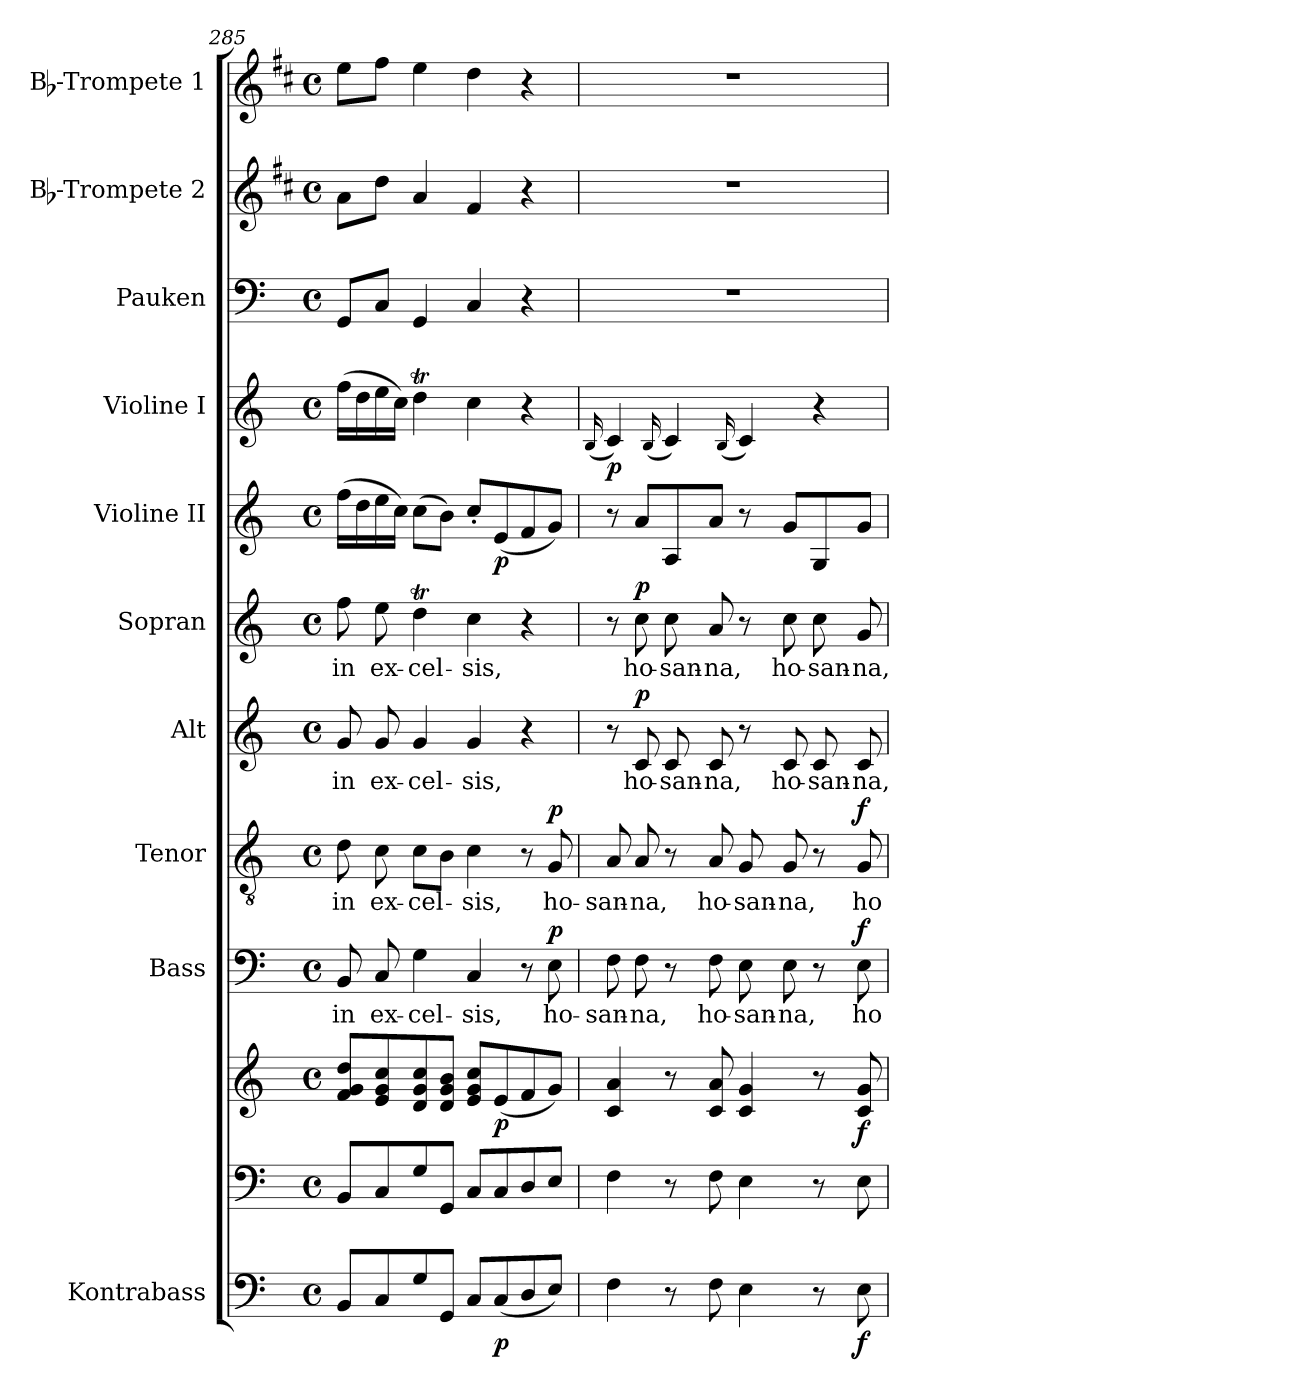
**kern	**dynam	**kern	**kern	**dynam	**kern	**text	**dynam	**kern	**text	**dynam	**kern	**text	**dynam	**kern	**text	**dynam	**kern	**dynam	**kern	**dynam	**kern	**kern	**kern
*part11	*part11	*part10	*part10	*part10	*part9	*part9	*part9	*part8	*part8	*part8	*part7	*part7	*part7	*part6	*part6	*part6	*part5	*part5	*part4	*part4	*part3	*part2	*part1
*staff12	*staff12	*staff11	*staff10	*staff10/11	*staff9	*staff9	*staff9	*staff8	*staff8	*staff8	*staff7	*staff7	*staff7	*staff6	*staff6	*staff6	*staff5	*staff5	*staff4	*staff4	*staff3	*staff2	*staff1
*I"Kontrabass	*	*	*	*	*I"Bass	*	*	*I"Tenor	*	*	*I"Alt	*	*	*I"Sopran	*	*	*I"Violine II	*	*I"Violine I	*	*I"Pauken	*I"Bb-Trompete 2	*I"Bb-Trompete 1
*I'Kb.	*	*	*	*	*I'B.	*	*	*I'T.	*	*	*I'A.	*	*	*I'S.	*	*	*I'Vl. II	*	*I'Vl. I	*	*I'Pk.	*I'Bb Trp. 2	*I'Bb Trp. 1
*clefF4	*	*clefF4	*clefG2	*	*clefF4	*	*	*clefGv2	*	*	*clefG2	*	*	*clefG2	*	*	*clefG2	*	*clefG2	*	*clefF4	*clefG2	*clefG2
*ITrd7c12	*	*	*	*	*	*	*	*	*	*	*	*	*	*	*	*	*	*	*	*	*	*ITrd1c2	*ITrd1c2
*k[]	*	*k[]	*k[]	*	*k[]	*	*	*k[]	*	*	*k[]	*	*	*k[]	*	*	*k[]	*	*k[]	*	*k[]	*k[]	*k[]
*C:	*	*C:	*C:	*	*C:	*	*	*C:	*	*	*C:	*	*	*C:	*	*	*C:	*	*C:	*	*C:	*C:	*C:
*M4/4	*	*M4/4	*M4/4	*	*M4/4	*	*	*M4/4	*	*	*M4/4	*	*	*M4/4	*	*	*M4/4	*	*M4/4	*	*M4/4	*M4/4	*M4/4
*met(c)	*	*met(c)	*met(c)	*	*met(c)	*	*	*met(c)	*	*	*met(c)	*	*	*met(c)	*	*	*met(c)	*	*met(c)	*	*met(c)	*met(c)	*met(c)
=285	=285	=285	=285	=285	=285	=285	=285	=285	=285	=285	=285	=285	=285	=285	=285	=285	=285	=285	=285	=285	=285	=285	=285
!	!	!	!	!	!	!LO:LY:b	!	!	!LO:LY:b	!	!	!LO:LY:b	!	!	!LO:LY:b	!	!	!	!	!	!	!	!
8BBB/L	.	8BB/L	8f/ 8g/ 8dd/L	.	8BB/	in	.	8d\	in	.	8g/	in	.	8ff\	in	.	(>16ff\LL	.	(>16ff\LL	.	8GG/L	8g\L	8dd\L
.	.	.	.	.	.	.	.	.	.	.	.	.	.	.	.	.	16dd\	.	16dd\	.	.	.	.
!	!	!	!	!	!	!LO:LY:b	!	!	!LO:LY:b	!	!	!LO:LY:b	!	!	!LO:LY:b	!	!	!	!	!	!	!	!
8CC/	.	8C/	8e/ 8g/ 8cc/	.	8C/	ex-	.	8c\	ex-	.	8g/	ex-	.	8ee\	ex-	.	16ee\	.	16ee\	.	8C/J	8cc\J	8ee\J
.	.	.	.	.	.	.	.	.	.	.	.	.	.	.	.	.	16cc\JJ)	.	16cc\JJ)	.	.	.	.
!	!	!	!	!	!	!LO:LY:b	!	!	!LO:LY:b	!	!	!LO:LY:b	!	!	!LO:LY:b	!	!	!	!	!	!	!	!
8GG/	.	8G/	8d/ 8g/ 8cc/	.	4G\	-cel-	.	8c\L	-cel-	.	4g/	-cel-	.	4ddT\	-cel-	.	(>8cc\L	.	4ddT\	.	4GG/	4g/	4dd\
8GGG/J	.	8GG/J	8d/ 8g/ 8b/J	.	.	.	.	8B\J	.	.	.	.	.	.	.	.	8b\J)	.	.	.	.	.	.
!	!	!	!	!	!	!LO:LY:b	!	!	!LO:LY:b	!	!	!LO:LY:b	!	!	!LO:LY:b	!	!	!	!	!	!	!	!
8CC/L	.	8C/L	8e/ 8g/ 8cc/L	.	4C/	-sis,	.	4c\	-sis,	.	4g/	-sis,	.	4cc\	-sis,	.	8cc'</L	.	4cc\	.	4C/	4e/	4cc\
!	!LO:DY:b	!	!	!LO:DY:b	!	!	!	!	!	!	!	!	!	!	!	!	!	!LO:DY:b	!	!	!	!	!
(<8CC/	p	8C/	(<8e/	p	.	.	.	.	.	.	.	.	.	.	.	.	(<8e/	p	.	.	.	.	.
8DD/	.	8D/	8f/	.	8r	.	.	8r	.	.	4r	.	.	4r	.	.	8f/	.	4r	.	4r	4r	4r
!	!	!	!	!	!	!LO:LY:b	!LO:DY:a	!	!LO:LY:b	!LO:DY:a	!	!	!	!	!	!	!	!	!	!	!	!	!
8EE/J)	.	8E/J	8g/J)	.	8E\	ho-	p	8G/	ho-	p	.	.	.	.	.	.	8g/J)	.	.	.	.	.	.
=286	=286	=286	=286	=286	=286	=286	=286	=286	=286	=286	=286	=286	=286	=286	=286	=286	=286	=286	=286	=286	=286	=286	=286
.	.	.	.	.	.	.	.	.	.	.	.	.	.	.	.	.	.	.	(<16qqB/	.	.	.	.
!	!	!	!	!	!	!LO:LY:b	!	!	!LO:LY:b	!	!	!	!	!	!	!	!	!	!	!LO:DY:b	!	!	!
4FF\	.	4F\	4c/ 4a/	.	8F\	-san-	.	8A/	-san-	.	8r	.	.	8r	.	.	8r	.	4c/)	p	1r	1r	1r
!	!	!	!	!	!	!LO:LY:b	!	!	!LO:LY:b	!	!	!LO:LY:b	!LO:DY:a	!	!LO:LY:b	!LO:DY:a	!	!	!	!	!	!	!
.	.	.	.	.	8F\	-na,	.	8A/	-na,	.	8c/	ho-	p	8cc\	ho-	p	8a/L	.	.	.	.	.	.
.	.	.	.	.	.	.	.	.	.	.	.	.	.	.	.	.	.	.	(<16qqB/	.	.	.	.
!	!	!	!	!	!	!	!	!	!	!	!	!LO:LY:b	!	!	!LO:LY:b	!	!	!	!	!	!	!	!
8r	.	8r	8r	.	8r	.	.	8r	.	.	8c/	-san-	.	8cc\	-san-	.	8A/	.	4c/)	.	.	.	.
!	!	!	!	!	!	!LO:LY:b	!	!	!LO:LY:b	!	!	!LO:LY:b	!	!	!LO:LY:b	!	!	!	!	!	!	!	!
8FF\	.	8F\	8c/ 8a/	.	8F\	ho-	.	8A/	ho-	.	8c/	-na,	.	8a/	-na,	.	8a/J	.	.	.	.	.	.
.	.	.	.	.	.	.	.	.	.	.	.	.	.	.	.	.	.	.	(<16qqB/	.	.	.	.
!	!	!	!	!	!	!LO:LY:b	!	!	!LO:LY:b	!	!	!	!	!	!	!	!	!	!	!	!	!	!
4EE\	.	4E\	4c/ 4g/	.	8E\	-san-	.	8G/	-san-	.	8r	.	.	8r	.	.	8r	.	4c/)	.	.	.	.
!	!	!	!	!	!	!LO:LY:b	!	!	!LO:LY:b	!	!	!LO:LY:b	!	!	!LO:LY:b	!	!	!	!	!	!	!	!
.	.	.	.	.	8E\	-na,	.	8G/	-na,	.	8c/	ho-	.	8cc\	ho-	.	8g/L	.	.	.	.	.	.
!	!	!	!	!	!	!	!	!	!	!	!	!LO:LY:b	!	!	!LO:LY:b	!	!	!	!	!	!	!	!
8r	.	8r	8r	.	8r	.	.	8r	.	.	8c/	-san-	.	8cc\	-san-	.	8G/	.	4r	.	.	.	.
!	!LO:DY:b	!	!	!LO:DY:b	!	!LO:LY:b	!LO:DY:a	!	!LO:LY:b	!LO:DY:a	!	!LO:LY:b	!	!	!LO:LY:b	!	!	!	!	!	!	!	!
8EE\	f	8E\	8c/ 8g/	f	8E\	ho-	f	8G/	ho-	f	8c/	-na,	.	8g/	-na,	.	8g/J	.	.	.	.	.	.
=	=	=	=	=	=	=	=	=	=	=	=	=	=	=	=	=	=	=	=	=	=	=	=
*-	*-	*-	*-	*-	*-	*-	*-	*-	*-	*-	*-	*-	*-	*-	*-	*-	*-	*-	*-	*-	*-	*-	*-
